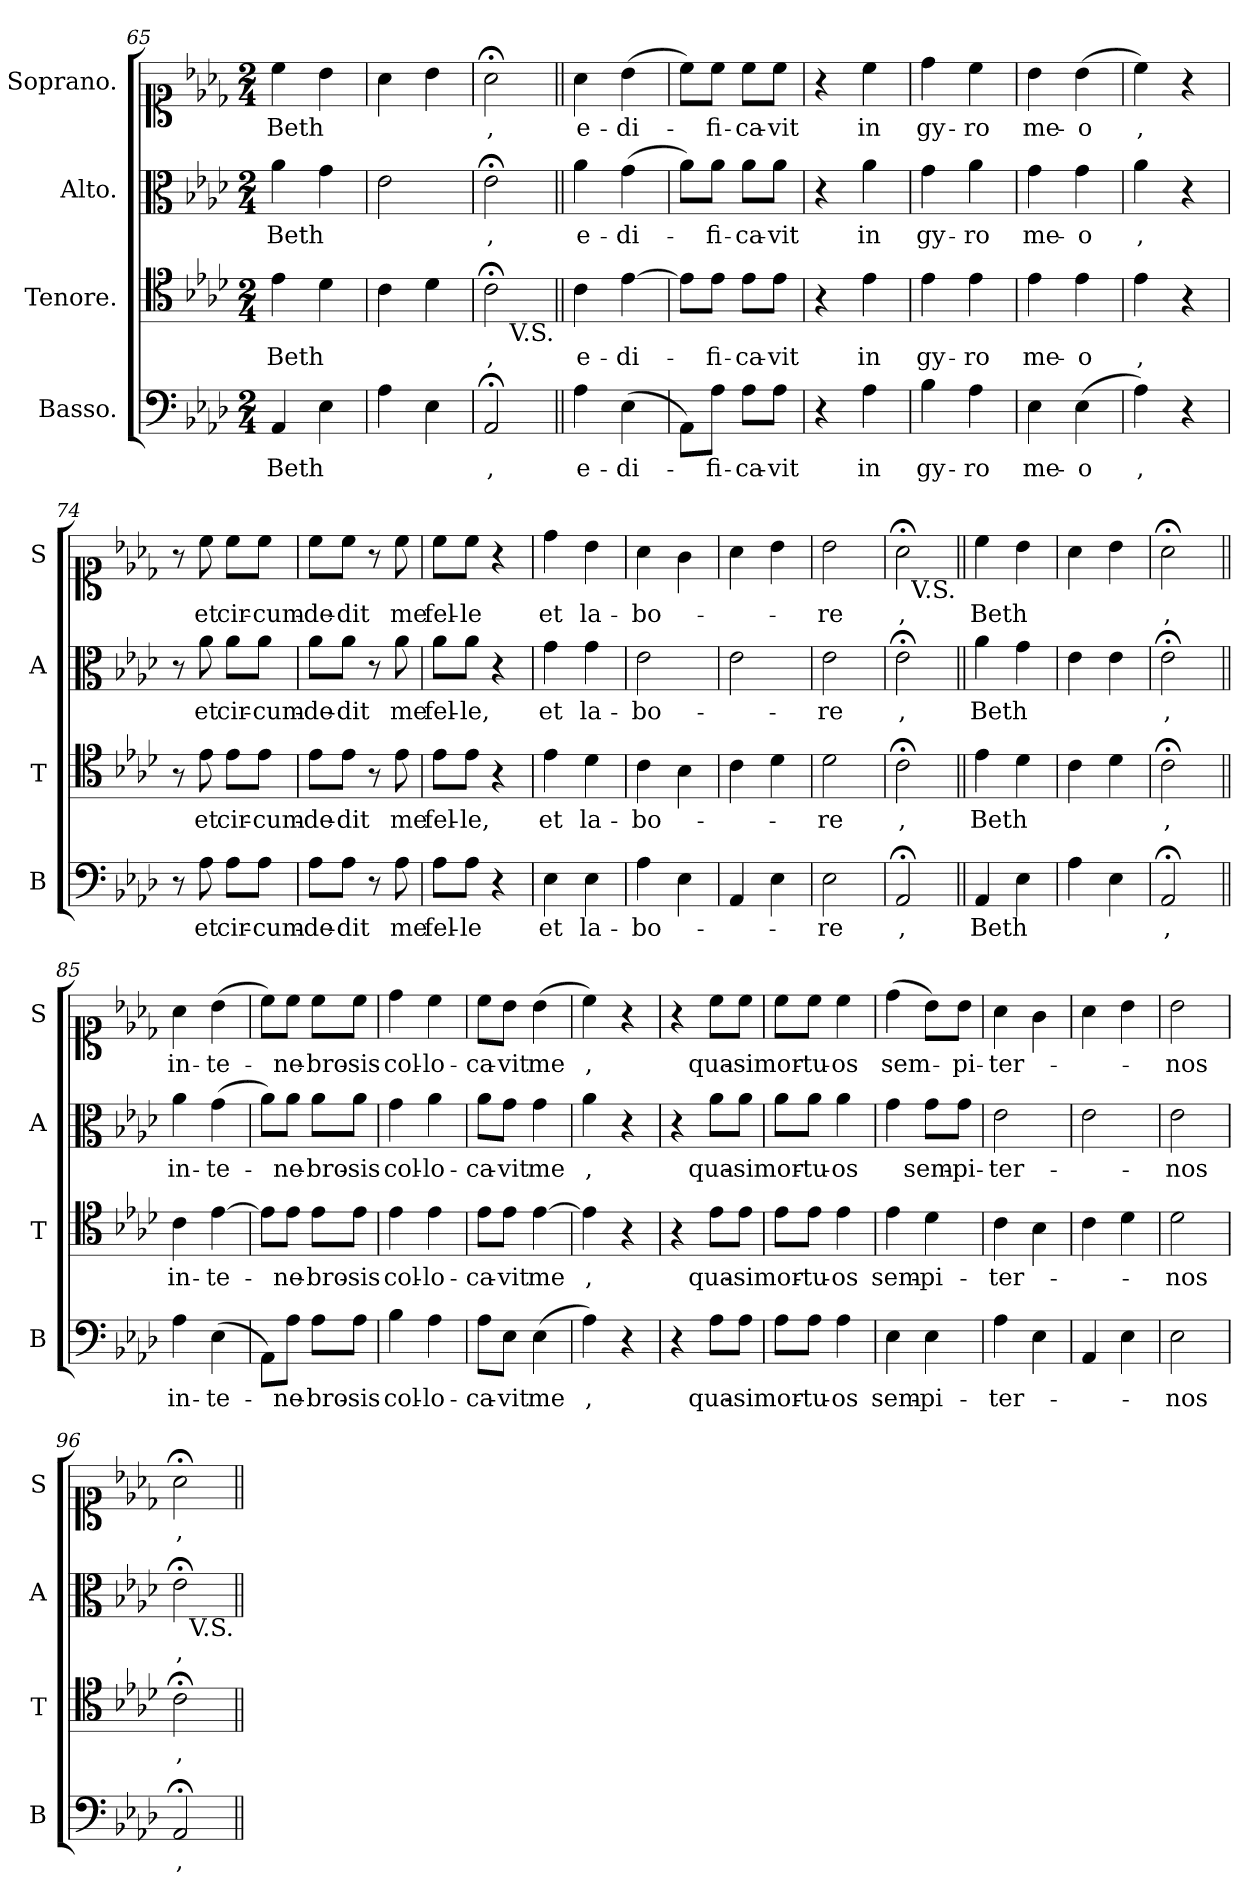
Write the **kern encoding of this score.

**kern	**text	**kern	**text	**kern	**text	**kern	**text
*part4	*part4	*part3	*part3	*part2	*part2	*part1	*part1
*staff4	*staff4	*staff3	*staff3	*staff2	*staff2	*staff1	*staff1
*I"Basso.	*	*I"Tenore.	*	*I"Alto.	*	*I"Soprano.	*
*I'B	*	*I'T	*	*I'A	*	*I'S	*
*clefF4	*	*clefC4	*	*clefC3	*	*clefC1	*
*k[b-e-a-d-]	*	*k[b-e-a-d-]	*	*k[b-e-a-d-]	*	*k[b-e-a-d-]	*
*A-:	*	*A-:	*	*A-:	*	*A-:	*
*M2/4	*	*M2/4	*	*M2/4	*	*M2/4	*
=65	=65	=65	=65	=65	=65	=65	=65
4AA-/	Beth	4e-\	Beth	4a-\	Beth	4cc\	Beth
4E-\	.	4d-\	.	4g\	.	4b-\	.
=66	=66	=66	=66	=66	=66	=66	=66
4A-\	.	4c\	.	2e-\	.	4a-\	.
4E-\	.	4d-\	.	.	.	4b-\	.
=67	=67	=67	=67	=67	=67	=67	=67
2AA-;</	,	2c;<\	,	2e-;<\	,	2a-;<\	,
!	!	!LO:TX:b:rj:t=V.S.	!	!	!	!	!
=68||	=68||	=68||	=68||	=68||	=68||	=68||	=68||
4A-\	e-	4c\	e-	4a-\	e-	4a-\	e-
(4E-\	-di-	[4e-\	-di-	(4g\	-di-	(4b-\	-di-
=69	=69	=69	=69	=69	=69	=69	=69
8AA-\L)	.	8e-\L]	.	8a-\L)	.	8cc\L)	.
8A-\J	-fi-	8e-\J	-fi-	8a-\J	-fi-	8cc\J	-fi-
8A-\L	-ca-	8e-\L	-ca-	8a-\L	-ca-	8cc\L	-ca-
8A-\J	-vit	8e-\J	-vit	8a-\J	-vit	8cc\J	-vit
=70	=70	=70	=70	=70	=70	=70	=70
4r	.	4r	.	4r	.	4r	.
4A-\	in	4e-\	in	4a-\	in	4cc\	in
=71	=71	=71	=71	=71	=71	=71	=71
4B-\	gy-	4e-\	gy-	4g\	gy-	4dd-\	gy-
4A-\	-ro	4e-\	-ro	4a-\	-ro	4cc\	-ro
=72	=72	=72	=72	=72	=72	=72	=72
4E-\	me-	4e-\	me-	4g\	me-	4b-\	me-
(4E-\	-o	4e-\	-o	4g\	-o	(4b-\	-o
=73	=73	=73	=73	=73	=73	=73	=73
4A-\)	,	4e-\	,	4a-\	,	4cc\)	,
4r	.	4r	.	4r	.	4r	.
=74	=74	=74	=74	=74	=74	=74	=74
8r	.	8r	.	8r	.	8r	.
8A-\	et	8e-\	et	8a-\	et	8cc\	et
8A-\L	cir-	8e-\L	cir-	8a-\L	cir-	8cc\L	cir-
8A-\J	-cum-	8e-\J	-cum-	8a-\J	-cum-	8cc\J	-cum-
=75	=75	=75	=75	=75	=75	=75	=75
8A-\L	-de-	8e-\L	-de-	8a-\L	-de-	8cc\L	-de-
8A-\J	-dit	8e-\J	-dit	8a-\J	-dit	8cc\J	-dit
8r	.	8r	.	8r	.	8r	.
8A-\	me	8e-\	me	8a-\	me	8cc\	me
=76	=76	=76	=76	=76	=76	=76	=76
8A-\L	fel-	8e-\L	fel-	8a-\L	fel-	8cc\L	fel-
8A-\J	-le	8e-\J	-le,	8a-\J	-le,	8cc\J	-le
4r	.	4r	.	4r	.	4r	.
=77	=77	=77	=77	=77	=77	=77	=77
4E-\	et	4e-\	et	4g\	et	4dd-\	et
4E-\	la-	4d-\	la-	4g\	la-	4b-\	la-
=78	=78	=78	=78	=78	=78	=78	=78
4A-\	-bo-	4c\	-bo-	2e-\	-bo-	4a-\	-bo-
4E-\	.	4B-\	.	.	.	4g\	.
=79	=79	=79	=79	=79	=79	=79	=79
4AA-/	.	4c\	.	2e-\	.	4a-\	.
4E-\	.	4d-\	.	.	.	4b-\	.
=80	=80	=80	=80	=80	=80	=80	=80
2E-\	-re	2d-\	-re	2e-\	re	2b-\	-re
=81	=81	=81	=81	=81	=81	=81	=81
2AA-;</	,	2c;<\	,	2e-;<\	,	2a-;<\	,
!	!	!	!	!	!	!LO:TX:b:rj:t=V.S.	!
=82||	=82||	=82||	=82||	=82||	=82||	=82||	=82||
4AA-/	Beth	4e-\	Beth	4a-\	Beth	4cc\	Beth
4E-\	.	4d-\	.	4g\	.	4b-\	.
=83	=83	=83	=83	=83	=83	=83	=83
4A-\	.	4c\	.	4e-\	.	4a-\	.
4E-\	.	4d-\	.	4e-\	.	4b-\	.
=84	=84	=84	=84	=84	=84	=84	=84
2AA-;</	,	2c;<\	,	2e-;<\	,	2a-;<\	,
=85||	=85||	=85||	=85||	=85||	=85||	=85||	=85||
4A-\	in-	4c\	in-	4a-\	in-	4a-\	in-
(4E-\	-te-	[4e-\	-te-	(4g\	-te-	(4b-\	-te-
=86	=86	=86	=86	=86	=86	=86	=86
8AA-\L)	.	8e-\L]	.	8a-\L)	.	8cc\L)	.
8A-\J	-ne-	8e-\J	-ne-	8a-\J	-ne-	8cc\J	-ne-
8A-\L	-bro-	8e-\L	-bro-	8a-\L	-bro-	8cc\L	-bro-
8A-\J	-sis	8e-\J	-sis	8a-\J	-sis	8cc\J	-sis
=87	=87	=87	=87	=87	=87	=87	=87
4B-\	col-	4e-\	col-	4g\	col-	4dd-\	col-
4A-\	-lo-	4e-\	-lo-	4a-\	-lo-	4cc\	-lo-
=88	=88	=88	=88	=88	=88	=88	=88
8A-\L	-ca-	8e-\L	-ca-	8a-\L	-ca-	8cc\L	-ca-
8E-\J	-vit	8e-\J	-vit	8g\J	-vit	8b-\J	-vit
(4E-\	me	[4e-\	me	4g\	me	(4b-\	me
=89	=89	=89	=89	=89	=89	=89	=89
4A-\)	,	4e-\]	,	4a-\	,	4cc\)	,
4r	.	4r	.	4r	.	4r	.
=90	=90	=90	=90	=90	=90	=90	=90
4r	.	4r	.	4r	.	4r	.
8A-\L	qua-	8e-\L	qua-	8a-\L	qua-	8cc\L	qua-
8A-\J	-si	8e-\J	-si	8a-\J	-si	8cc\J	-si
=91	=91	=91	=91	=91	=91	=91	=91
8A-\L	mor-	8e-\L	mor-	8a-\L	mor-	8cc\L	mor-
8A-\J	-tu-	8e-\J	-tu-	8a-\J	-tu-	8cc\J	-tu-
4A-\	-os	4e-\	-os	4a-\	-os	4cc\	-os
=92	=92	=92	=92	=92	=92	=92	=92
4E-\	sem-	4e-\	sem-	4g\	.	(4dd-\	sem-
4E-\	-pi-	4d-\	-pi-	8g\L	sem-	8b-\L)	.
.	.	.	.	8g\J	-pi-	8b-\J	-pi-
=93	=93	=93	=93	=93	=93	=93	=93
4A-\	-ter-	4c\	-ter-	2e-\	-ter-	4a-\	-ter-
4E-\	.	4B-\	.	.	.	4g\	.
=94	=94	=94	=94	=94	=94	=94	=94
4AA-/	.	4c\	.	2e-\	.	4a-\	.
4E-\	.	4d-\	.	.	.	4b-\	.
=95	=95	=95	=95	=95	=95	=95	=95
2E-\	nos	2d-\	-nos	2e-\	-nos	2b-\	-nos
=96	=96	=96	=96	=96	=96	=96	=96
2AA-;</	,	2c;<\	,	2e-;<\	,	2a-;<\	,
!	!	!	!	!LO:TX:b:rj:t=V.S.	!	!	!
=||	=||	=||	=||	=||	=||	=||	=||
*-	*-	*-	*-	*-	*-	*-	*-
